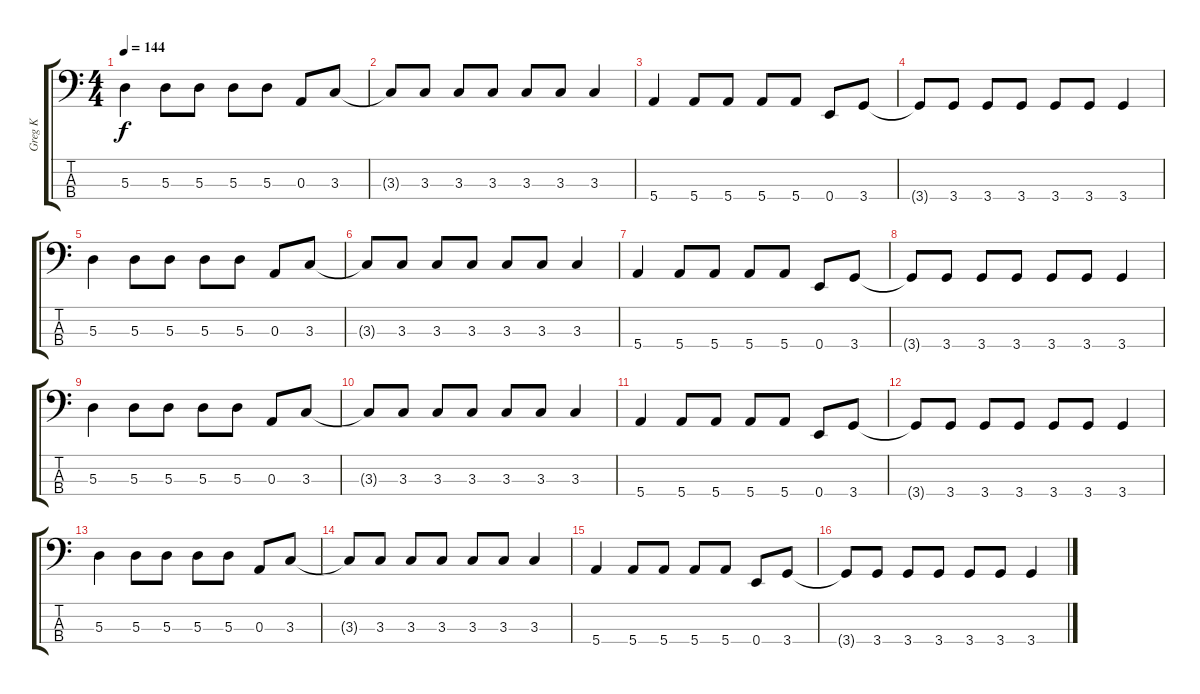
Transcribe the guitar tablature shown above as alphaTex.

\track ("Greg K" "Greg K") {instrument electricbassfinger}
\staff {score tabs}
\tuning (G2 D2 A1 E1) {hide}
\ts (4 4)
\tempo 144
\clef f4
\ks c
5.3.4{dy f} 5.3.8 5.3.8 5.3.8 5.3.8 0.3.8 3.3.8 |
3.3{t}.8 3.3.8 3.3.8 3.3.8 3.3.8 3.3.8 3.3.4 |
5.4.4 5.4.8 5.4.8 5.4.8 5.4.8 0.4.8 3.4.8 |
3.4{t}.8 3.4.8 3.4.8 3.4.8 3.4.8 3.4.8 3.4.4 |
5.3.4 5.3.8 5.3.8 5.3.8 5.3.8 0.3.8 3.3.8 |
3.3{t}.8 3.3.8 3.3.8 3.3.8 3.3.8 3.3.8 3.3.4 |
5.4.4 5.4.8 5.4.8 5.4.8 5.4.8 0.4.8 3.4.8 |
3.4{t}.8 3.4.8 3.4.8 3.4.8 3.4.8 3.4.8 3.4.4 |
5.3.4 5.3.8 5.3.8 5.3.8 5.3.8 0.3.8 3.3.8 |
3.3{t}.8 3.3.8 3.3.8 3.3.8 3.3.8 3.3.8 3.3.4 |
5.4.4 5.4.8 5.4.8 5.4.8 5.4.8 0.4.8 3.4.8 |
3.4{t}.8 3.4.8 3.4.8 3.4.8 3.4.8 3.4.8 3.4.4 |
5.3.4 5.3.8 5.3.8 5.3.8 5.3.8 0.3.8 3.3.8 |
3.3{t}.8 3.3.8 3.3.8 3.3.8 3.3.8 3.3.8 3.3.4 |
5.4.4 5.4.8 5.4.8 5.4.8 5.4.8 0.4.8 3.4.8 |
3.4{t}.8 3.4.8 3.4.8 3.4.8 3.4.8 3.4.8 3.4.4
